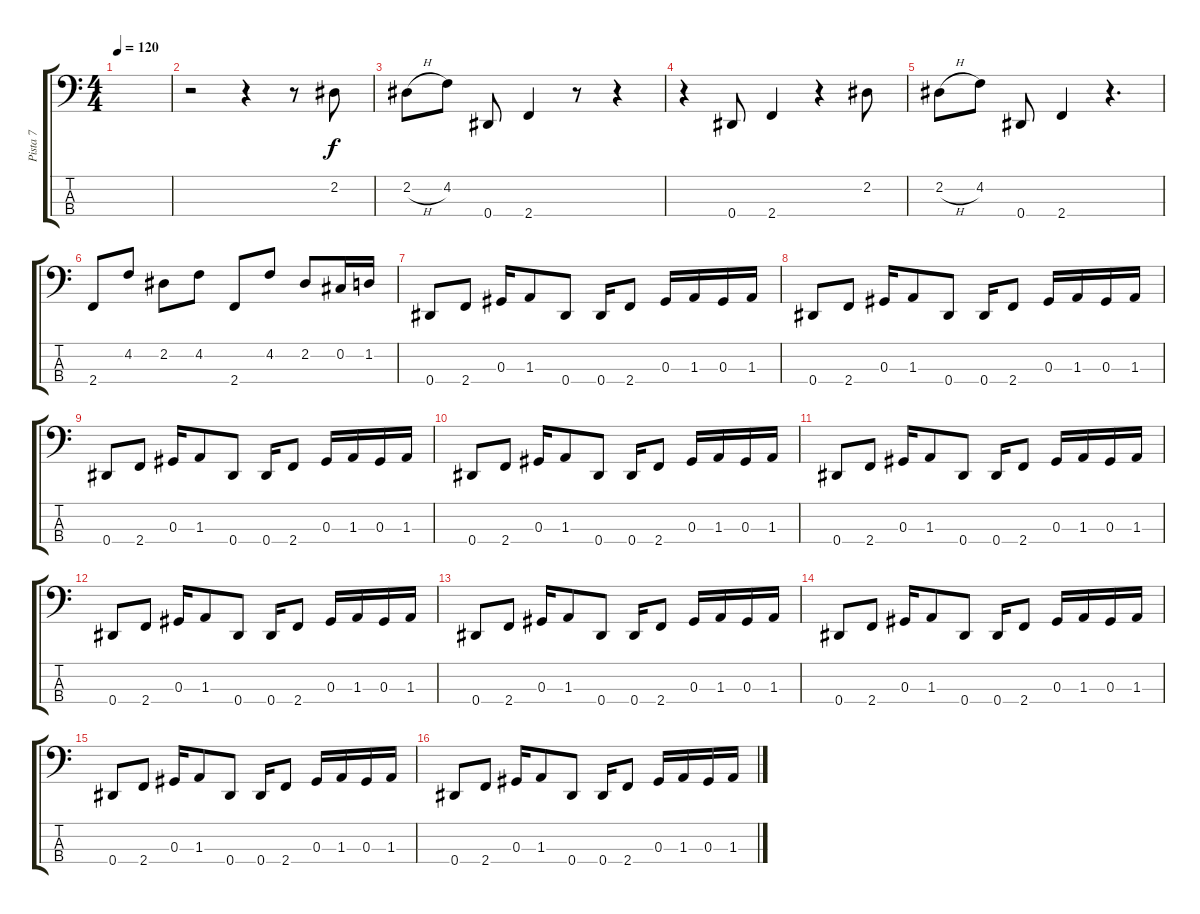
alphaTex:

\track ("Pista 7" "Pista 7") {instrument electricbasspick}
\staff {score tabs}
\tuning (Gb2 Db2 Ab1 Eb1) {hide}
\ts (4 4)
\tempo 120
\clef f4
\ks c
|
r.2 r.4 r.8 2.2.8 |
2.2{h}.8 4.2.8 0.4.8 2.4.4 r.8 r.4 |
r.4 0.4.8 2.4.4 r.4 2.2.8 |
2.2{h}.8 4.2.8 0.4.8 2.4.4 r.4{d} |
2.4.8 4.2.8 2.2.8 4.2.8 2.4.8 4.2.8 2.2.8 0.2.16 1.2.16 |
0.4.8 2.4.8 0.3.16 1.3.8 0.4.8 0.4.16 2.4.8 0.3.16 1.3.16 0.3.16 1.3.16 |
0.4.8 2.4.8 0.3.16 1.3.8 0.4.8 0.4.16 2.4.8 0.3.16 1.3.16 0.3.16 1.3.16 |
0.4.8 2.4.8 0.3.16 1.3.8 0.4.8 0.4.16 2.4.8 0.3.16 1.3.16 0.3.16 1.3.16 |
0.4.8 2.4.8 0.3.16 1.3.8 0.4.8 0.4.16 2.4.8 0.3.16 1.3.16 0.3.16 1.3.16 |
0.4.8 2.4.8 0.3.16 1.3.8 0.4.8 0.4.16 2.4.8 0.3.16 1.3.16 0.3.16 1.3.16 |
0.4.8 2.4.8 0.3.16 1.3.8 0.4.8 0.4.16 2.4.8 0.3.16 1.3.16 0.3.16 1.3.16 |
0.4.8 2.4.8 0.3.16 1.3.8 0.4.8 0.4.16 2.4.8 0.3.16 1.3.16 0.3.16 1.3.16 |
0.4.8 2.4.8 0.3.16 1.3.8 0.4.8 0.4.16 2.4.8 0.3.16 1.3.16 0.3.16 1.3.16 |
0.4.8 2.4.8 0.3.16 1.3.8 0.4.8 0.4.16 2.4.8 0.3.16 1.3.16 0.3.16 1.3.16 |
0.4.8 2.4.8 0.3.16 1.3.8 0.4.8 0.4.16 2.4.8 0.3.16 1.3.16 0.3.16 1.3.16
